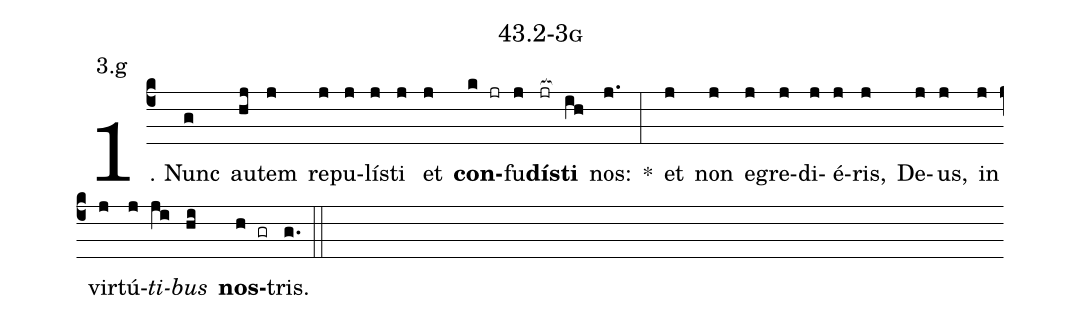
name: 43.2-3g;
annotation: 3.g;
%%
(c4)1. Nunc(g) au(hj)tem(j) re(j)pu(j)lís(j)ti(j) et(j) <b>con</b>(k jr)fu(j)<b>dís</b>(jr[ocb:1{])<b>ti</b>(ih[ocb:0}]) nos:(j.) *(:) et(j) non(j) e(j)gre(j)di(j)é(j)ris,(j) De(j)us,(j) in(j) vir(j)tú(j)<i>ti</i>(ji)<i>bus</i>(hi) <b>nos</b>(h gr)tris.(g.) (::)
